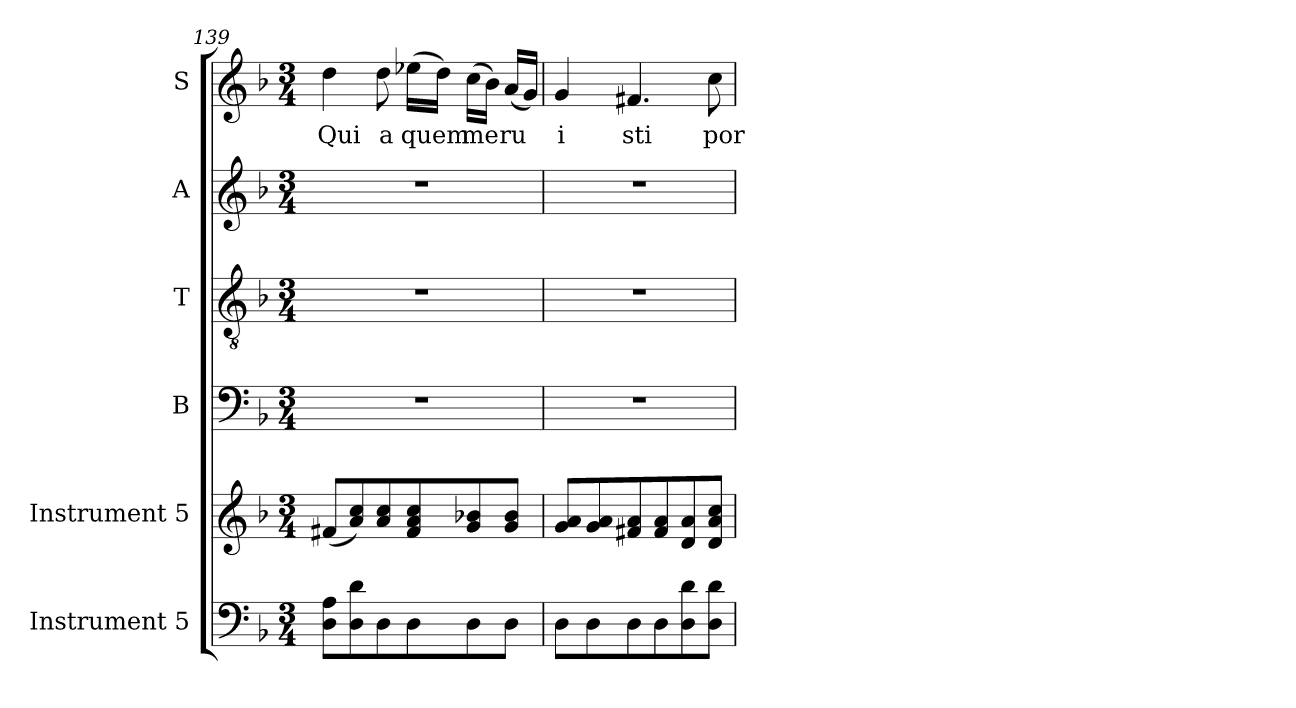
**kern	**kern	**kern	**kern	**kern	**kern	**text
*part6	*part5	*part4	*part3	*part2	*part1	*part1
*staff6	*staff5	*staff4	*staff3	*staff2	*staff1	*staff1
*I"Instrument 5	*I"Instrument 5	*I"B	*I"T	*I"A	*I"S	*
*	*	*I'B	*I'T	*I'A	*I'S	*
*clefF4	*clefG2	*clefF4	*clefGv2	*clefG2	*clefG2	*
*k[b-]	*k[b-]	*k[b-]	*k[b-]	*k[b-]	*k[b-]	*
*F:	*F:	*F:	*F:	*F:	*F:	*
*M3/4	*M3/4	*M3/4	*M3/4	*M3/4	*M3/4	*
=139	=139	=139	=139	=139	=139	=139
!	!	!	!	!	!	!LO:LY:b:cj
8A\ 8D\L	(<8f#X/L	2.r	2.r	2.r	4dd\	Qui
8d\ 8D\	8a/ 8cc/)	.	.	.	.	.
!	!	!	!	!	!	!LO:LY:b:cj
8D\	8cc/ 8a/	.	.	.	8dd\	a
!	!	!	!	!	!	!LO:LY:b:cj
8D\	8cc/ 8f#/ 8a/	.	.	.	(>16ee-X\L	quem
!	!	!	!	!	!	!LO:LY:b:cj
.	.	.	.	.	16dd\J)	.
!	!	!	!	!	!	!LO:LY:b:cj
8D\	8b-X/ 8g/	.	.	.	(>16cc\L	me
!	!	!	!	!	!	!LO:LY:b:cj
.	.	.	.	.	16b-\J)	.
!	!	!	!	!	!	!LO:LY:b:cj
8D\J	8b-/ 8g/J	.	.	.	(<16a/L	ru
!	!	!	!	!	!	!LO:LY:b:cj
.	.	.	.	.	16g/J)	.
=140	=140	=140	=140	=140	=140	=140
!	!	!	!	!	!	!LO:LY:b:cj
8D\L	8g/ 8a/L	2.r	2.r	2.r	4g/	i
8D\	8g/ 8a/	.	.	.	.	.
!	!	!	!	!	!	!LO:LY:b:cj
8D\	8a/ 8f#X/	.	.	.	4.f#X/	sti
8D\	8a/ 8f#/	.	.	.	.	.
8d\ 8D\	8a/ 8d/	.	.	.	.	.
!	!	!	!	!	!	!LO:LY:b:cj
8d\ 8D\J	8cc/ 8a/ 8d/J	.	.	.	8cc\	por
=	=	=	=	=	=	=
*-	*-	*-	*-	*-	*-	*-
